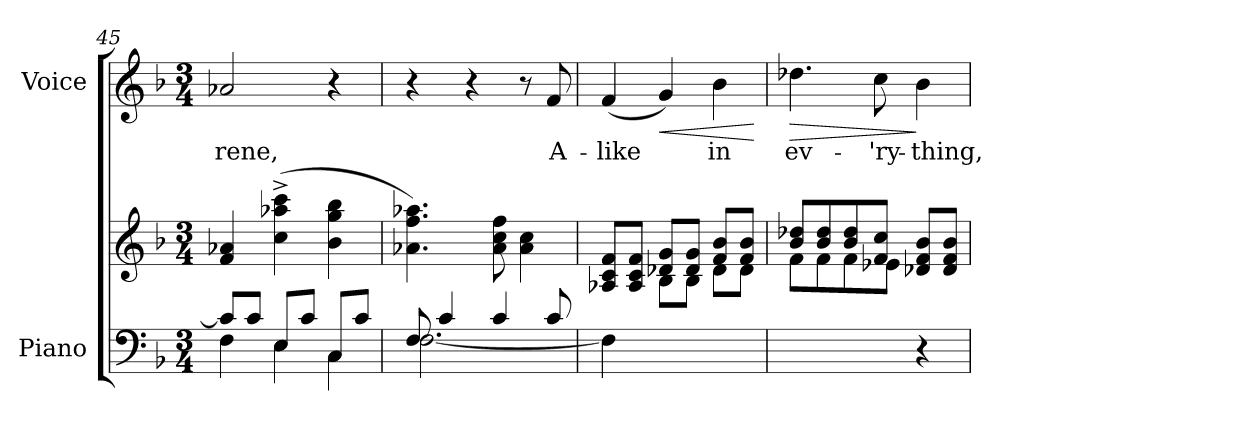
**kern	**kern	**kern	**text	**dynam
*part2	*part2	*part1	*part1	*part1
*staff3	*staff2	*staff1	*staff1	*staff1
*I"Piano	*	*I"Voice	*	*
*I'Pno	*	*	*	*
*clefF4	*clefG2	*clefG2	*	*
*k[b-]	*k[b-]	*k[b-]	*	*
*M3/4	*M3/4	*M3/4	*	*
=45	=45	=45	=45	=45
*^	*	*	*	*
8c/L]	4F\	4f/ 4a-X/	2a-X/	-rene,	.
8c/J	.	.	.	.	.
8E/L	4E\	(4cc\^ 4aa-X\^ 4ccc\^	.	.	.
8c/J	.	.	.	.	.
8C/L	4C\	4b-\ 4gg\ 4bb-\	4r	.	.
8c/J	.	.	.	.	.
=46	=46	=46	=46	=46	=46
8F/	[2.F\	4.a-X\ 4.ff\ 4.aa-X\)	4r	.	.
4c/	.	.	.	.	.
.	.	.	4r	.	.
4c/	.	8a-\ 8cc\ 8ff\	.	.	.
.	.	4a-\ 4cc\	8r	.	.
8c/	.	.	8f/	A-	.
*v	*v	*	*	*	*
=47	=47	=47	=47	=47
*	*^	*	*	*
4F\]	8A-X/ 8c/ 8f/L	4ryy	(4f/	-like	.
.	8A-/ 8c/ 8f/J	.	.	.	.
!	!	!	!	!	!LO:HP:b
2ryy	8d-X/ 8g/L	8B-\L	4g/)	.	<
.	8d-/ 8g/J	8B-\J	.	.	.
.	8f/ 8b-/L	8d-\L	4b-\	in	.
.	8f/ 8b-/J	8d-\J	.	.	.
*	*v	*v	*	*	*
.	.	.	.	[
=48	=48	=48	=48	=48
*	*^	*	*	*
!	!	!	!	!	!LO:HP:b
2ryy	8b-/ 8dd-X/L	8f\L	4.dd-X\	ev-	>
.	8b-/ 8dd-/	8f\	.	.	.
.	8b-/ 8dd-/	8f\	.	.	.
.	8f/ 8cc/J	8e-X\J	8cc\	-'ry-	.
4r	8d-X/ 8f/ 8b-/L	4ryy	4b-\	-thing,	]
.	8d-/ 8f/ 8b-/J	.	.	.	.
*	*v	*v	*	*	*
=	=	=	=	=
*-	*-	*-	*-	*-
